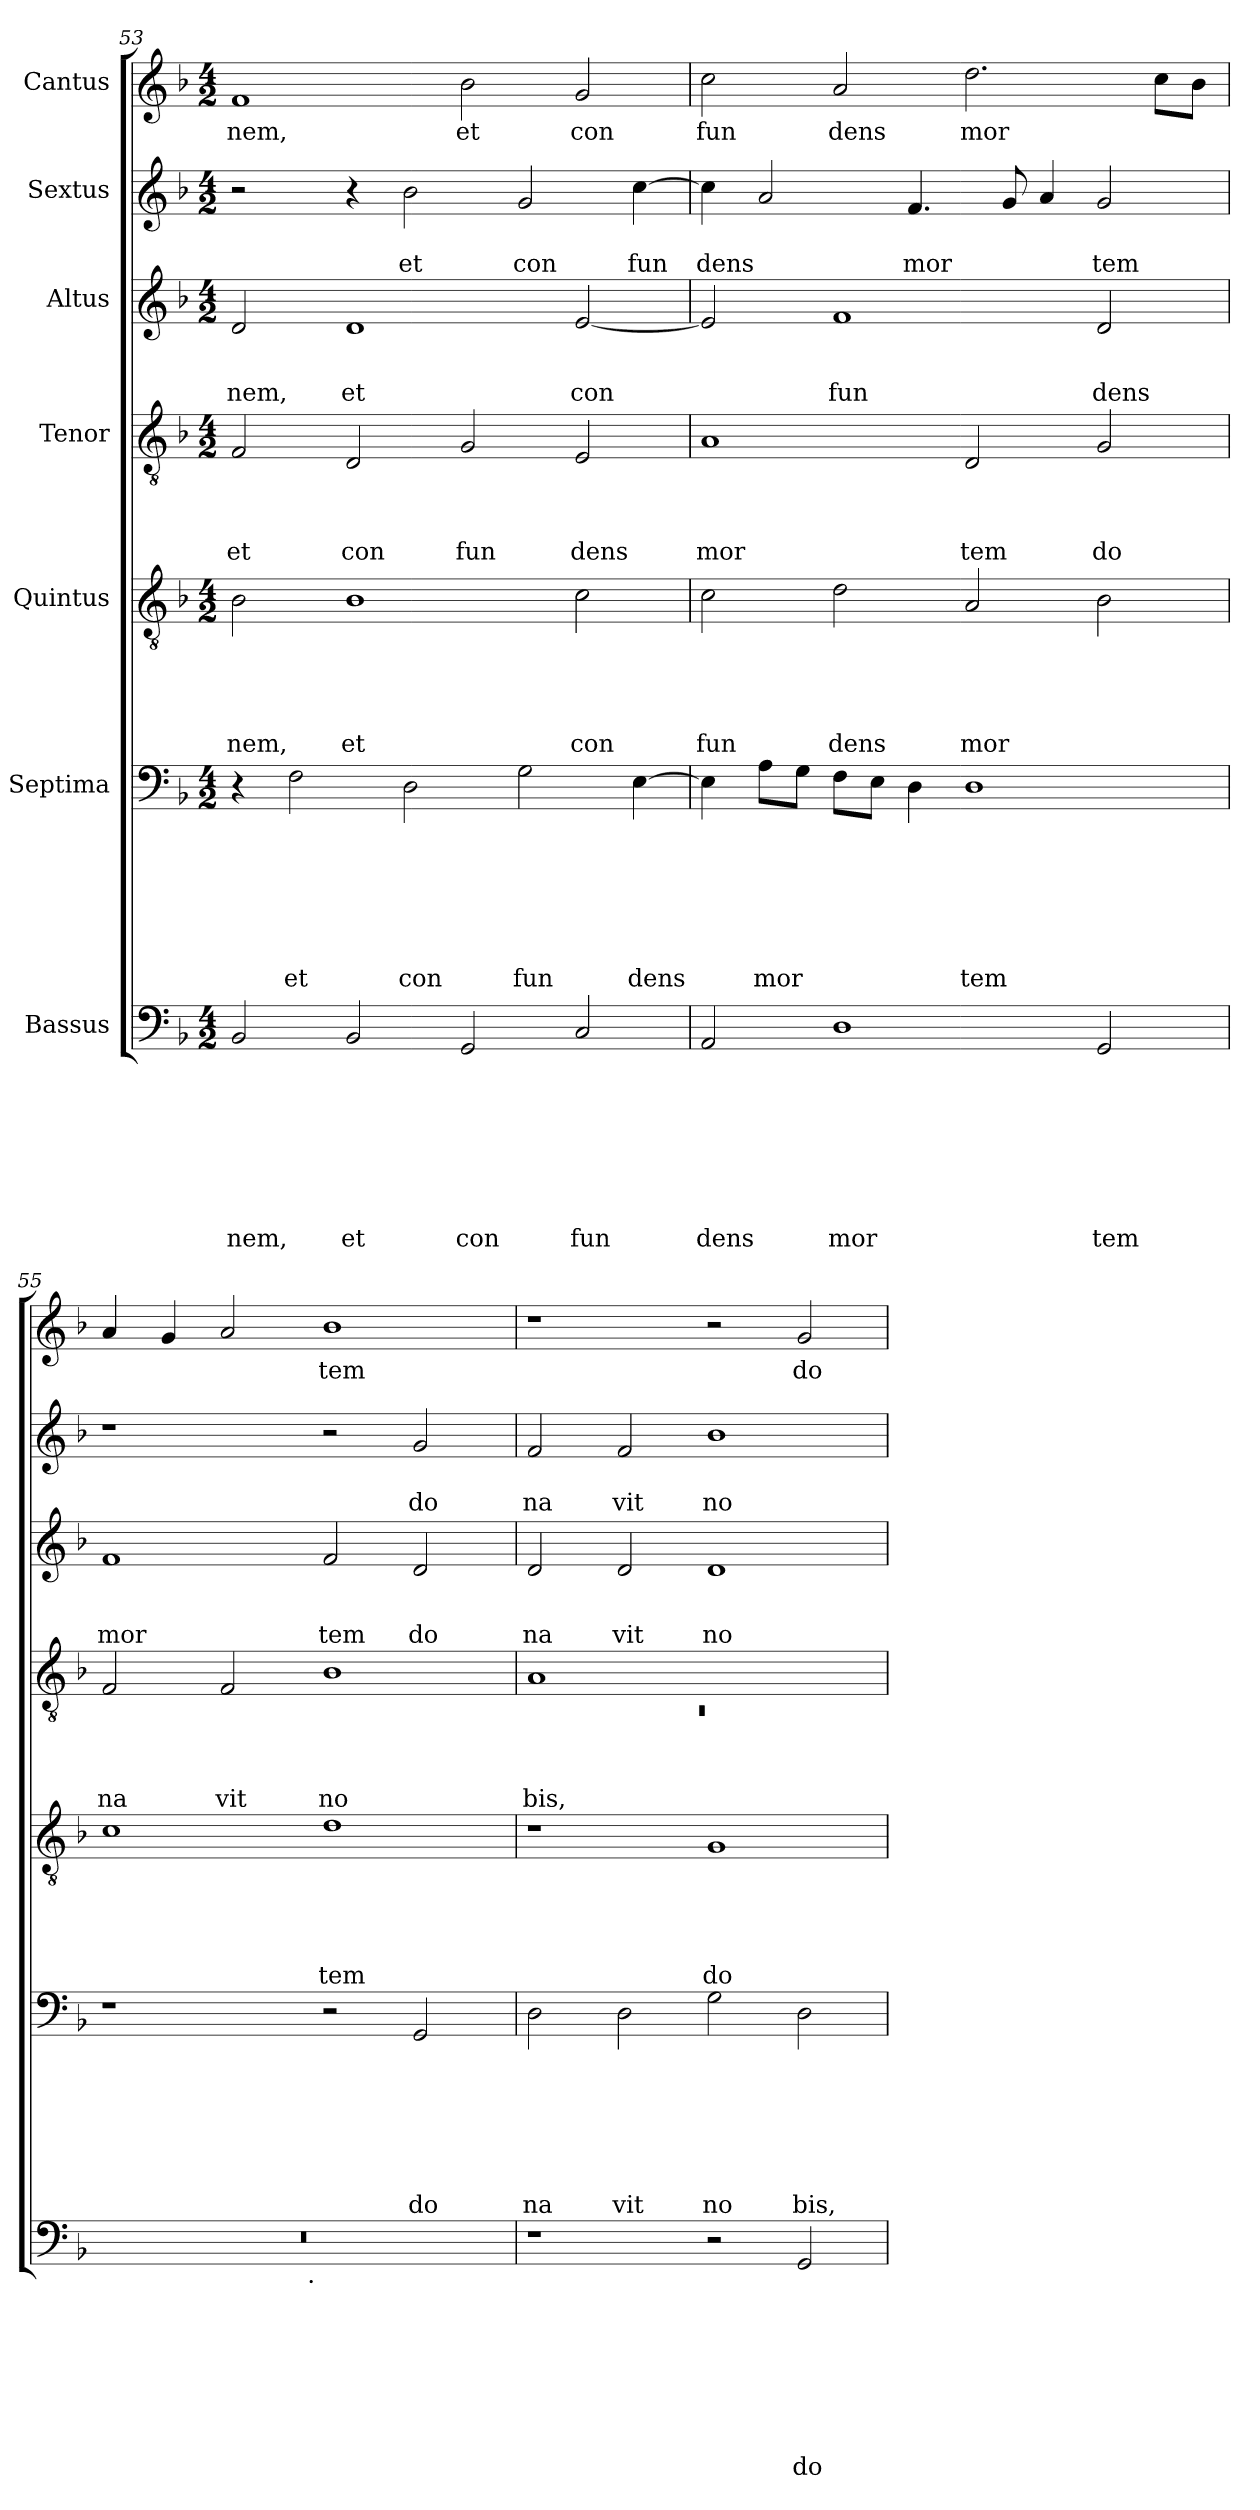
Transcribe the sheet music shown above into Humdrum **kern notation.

**kern	**text	**text	**text	**text	**text	**text	**text	**text	**kern	**text	**text	**text	**text	**text	**text	**text	**kern	**text	**text	**text	**text	**text	**kern	**text	**text	**text	**text	**kern	**text	**text	**text	**kern	**text	**text	**kern	**text
*part7	*part7	*part7	*part7	*part7	*part7	*part7	*part7	*part7	*part6	*part6	*part6	*part6	*part6	*part6	*part6	*part6	*part5	*part5	*part5	*part5	*part5	*part5	*part4	*part4	*part4	*part4	*part4	*part3	*part3	*part3	*part3	*part2	*part2	*part2	*part1	*part1
*staff7	*staff7	*staff7	*staff7	*staff7	*staff7	*staff7	*staff7	*staff7	*staff6	*staff6	*staff6	*staff6	*staff6	*staff6	*staff6	*staff6	*staff5	*staff5	*staff5	*staff5	*staff5	*staff5	*staff4	*staff4	*staff4	*staff4	*staff4	*staff3	*staff3	*staff3	*staff3	*staff2	*staff2	*staff2	*staff1	*staff1
*I"Bassus	*	*	*	*	*	*	*	*	*I"Septima	*	*	*	*	*	*	*	*I"Quintus	*	*	*	*	*	*I"Tenor	*	*	*	*	*I"Altus	*	*	*	*I"Sextus	*	*	*I"Cantus	*
*clefF4	*	*	*	*	*	*	*	*	*clefF4	*	*	*	*	*	*	*	*clefGv2	*	*	*	*	*	*clefGv2	*	*	*	*	*clefG2	*	*	*	*clefG2	*	*	*clefG2	*
*ITrd-3c-5	*	*	*	*	*	*	*	*	*ITrd-3c-5	*	*	*	*	*	*	*	*ITrd-3c-5	*	*	*	*	*	*ITrd-3c-5	*	*	*	*	*ITrd-3c-5	*	*	*	*	*	*	*ITrd-3c-5	*
*k[b-e-]	*	*	*	*	*	*	*	*	*k[b-e-]	*	*	*	*	*	*	*	*k[b-e-]	*	*	*	*	*	*k[b-e-]	*	*	*	*	*k[b-e-]	*	*	*	*k[b-]	*	*	*k[b-e-]	*
*B-:	*	*	*	*	*	*	*	*	*B-:	*	*	*	*	*	*	*	*B-:	*	*	*	*	*	*B-:	*	*	*	*	*B-:	*	*	*	*F:	*	*	*B-:	*
*M4/2	*	*	*	*	*	*	*	*	*M4/2	*	*	*	*	*	*	*	*M4/2	*	*	*	*	*	*M4/2	*	*	*	*	*M4/2	*	*	*	*M4/2	*	*	*M4/2	*
=53	=53	=53	=53	=53	=53	=53	=53	=53	=53	=53	=53	=53	=53	=53	=53	=53	=53	=53	=53	=53	=53	=53	=53	=53	=53	=53	=53	=53	=53	=53	=53	=53	=53	=53	=53	=53
!	!	!	!	!	!	!	!	!LO:LY:b	!	!	!	!	!	!	!	!	!	!	!	!	!	!LO:LY:b	!	!	!	!	!LO:LY:b	!	!	!	!LO:LY:b	!	!	!	!	!LO:LY:b
2E-/	.	.	.	.	.	.	.	nem,	4r	.	.	.	.	.	.	.	2e-\	.	.	.	.	nem,	2B-/	.	.	.	et	2g/	.	.	nem,	2r	.	.	1b-	nem,
!	!	!	!	!	!	!	!	!	!	!	!	!	!	!	!	!LO:LY:b	!	!	!	!	!	!	!	!	!	!	!	!	!	!	!	!	!	!	!	!
.	.	.	.	.	.	.	.	.	2B-\	.	.	.	.	.	.	et	.	.	.	.	.	.	.	.	.	.	.	.	.	.	.	.	.	.	.	.
!	!	!	!	!	!	!	!	!LO:LY:b	!	!	!	!	!	!	!	!	!	!	!	!	!	!LO:LY:b	!	!	!	!	!LO:LY:b	!	!	!	!LO:LY:b	!	!	!	!	!
2E-/	.	.	.	.	.	.	.	et	.	.	.	.	.	.	.	.	1e-	.	.	.	.	et	2G/	.	.	.	con	1g	.	.	et	4r	.	.	.	.
!	!	!	!	!	!	!	!	!	!	!	!	!	!	!	!	!LO:LY:b	!	!	!	!	!	!	!	!	!	!	!	!	!	!	!	!	!	!LO:LY:b	!	!
.	.	.	.	.	.	.	.	.	2G\	.	.	.	.	.	.	con	.	.	.	.	.	.	.	.	.	.	.	.	.	.	.	2b-\	.	et	.	.
!	!	!	!	!	!	!	!	!LO:LY:b	!	!	!	!	!	!	!	!	!	!	!	!	!	!	!	!	!	!	!LO:LY:b	!	!	!	!	!	!	!	!	!LO:LY:b
2C/	.	.	.	.	.	.	.	con	.	.	.	.	.	.	.	.	.	.	.	.	.	.	2c/	.	.	.	fun	.	.	.	.	.	.	.	2ee-\	et
!	!	!	!	!	!	!	!	!	!	!	!	!	!	!	!	!LO:LY:b	!	!	!	!	!	!	!	!	!	!	!	!	!	!	!	!	!	!LO:LY:b	!	!
.	.	.	.	.	.	.	.	.	2c\	.	.	.	.	.	.	fun	.	.	.	.	.	.	.	.	.	.	.	.	.	.	.	2g/	.	con	.	.
!	!	!	!	!	!	!	!	!LO:LY:b	!	!	!	!	!	!	!	!	!	!	!	!	!	!LO:LY:b	!	!	!	!	!LO:LY:b	!	!	!	!LO:LY:b	!	!	!	!	!LO:LY:b
2F/	.	.	.	.	.	.	.	fun	.	.	.	.	.	.	.	.	2f\	.	.	.	.	con	2A/	.	.	.	dens	[<2a/	.	.	con	.	.	.	2cc/	con
!	!	!	!	!	!	!	!	!	!	!	!	!	!	!	!	!LO:LY:b	!	!	!	!	!	!	!	!	!	!	!	!	!	!	!	!	!	!LO:LY:b	!	!
.	.	.	.	.	.	.	.	.	[>4A\	.	.	.	.	.	.	dens	.	.	.	.	.	.	.	.	.	.	.	.	.	.	.	[>4cc\	.	fun	.	.
=54	=54	=54	=54	=54	=54	=54	=54	=54	=54	=54	=54	=54	=54	=54	=54	=54	=54	=54	=54	=54	=54	=54	=54	=54	=54	=54	=54	=54	=54	=54	=54	=54	=54	=54	=54	=54
!	!	!	!	!	!	!	!	!LO:LY:b	!	!	!	!	!	!	!	!	!	!	!	!	!	!LO:LY:b	!	!	!	!	!LO:LY:b	!	!	!	!	!	!	!LO:LY:b	!	!LO:LY:b
2D/	.	.	.	.	.	.	.	dens	4A\]	.	.	.	.	.	.	.	2f\	.	.	.	.	fun	1d	.	.	.	mor	2a/]	.	.	.	4cc\]	.	dens	2ff\	fun
!	!	!	!	!	!	!	!	!	!	!	!	!	!	!	!	!LO:LY:b	!	!	!	!	!	!	!	!	!	!	!	!	!	!	!	!	!	!	!	!
.	.	.	.	.	.	.	.	.	8d\L	.	.	.	.	.	.	mor	.	.	.	.	.	.	.	.	.	.	.	.	.	.	.	2a/	.	.	.	.
.	.	.	.	.	.	.	.	.	8c\J	.	.	.	.	.	.	.	.	.	.	.	.	.	.	.	.	.	.	.	.	.	.	.	.	.	.	.
!	!	!	!	!	!	!	!	!LO:LY:b	!	!	!	!	!	!	!	!	!	!	!	!	!	!LO:LY:b	!	!	!	!	!	!	!	!	!LO:LY:b	!	!	!	!	!LO:LY:b
1G	.	.	.	.	.	.	.	mor	8B-\L	.	.	.	.	.	.	.	2g\	.	.	.	.	dens	.	.	.	.	.	1b-	.	.	fun	.	.	.	2dd/	dens
.	.	.	.	.	.	.	.	.	8A\J	.	.	.	.	.	.	.	.	.	.	.	.	.	.	.	.	.	.	.	.	.	.	.	.	.	.	.
!	!	!	!	!	!	!	!	!	!	!	!	!	!	!	!	!	!	!	!	!	!	!	!	!	!	!	!	!	!	!	!	!	!	!LO:LY:b	!	!
.	.	.	.	.	.	.	.	.	4G\	.	.	.	.	.	.	.	.	.	.	.	.	.	.	.	.	.	.	.	.	.	.	4.f/	.	mor	.	.
!	!	!	!	!	!	!	!	!	!	!	!	!	!	!	!	!LO:LY:b	!	!	!	!	!	!LO:LY:b	!	!	!	!	!LO:LY:b	!	!	!	!	!	!	!	!	!LO:LY:b
.	.	.	.	.	.	.	.	.	1G	.	.	.	.	.	.	tem	2d/	.	.	.	.	mor	2G/	.	.	.	tem	.	.	.	.	.	.	.	2.gg\	mor
.	.	.	.	.	.	.	.	.	.	.	.	.	.	.	.	.	.	.	.	.	.	.	.	.	.	.	.	.	.	.	.	8g/	.	.	.	.
.	.	.	.	.	.	.	.	.	.	.	.	.	.	.	.	.	.	.	.	.	.	.	.	.	.	.	.	.	.	.	.	4a/	.	.	.	.
!	!	!	!	!	!	!	!	!LO:LY:b	!	!	!	!	!	!	!	!	!	!	!	!	!	!	!	!	!	!	!LO:LY:b	!	!	!	!LO:LY:b	!	!	!LO:LY:b	!	!
2C/	.	.	.	.	.	.	.	tem	.	.	.	.	.	.	.	.	2e-\	.	.	.	.	.	2c/	.	.	.	do	2g/	.	.	dens	2g/	.	tem	.	.
.	.	.	.	.	.	.	.	.	.	.	.	.	.	.	.	.	.	.	.	.	.	.	.	.	.	.	.	.	.	.	.	.	.	.	8ff\L	.
.	.	.	.	.	.	.	.	.	.	.	.	.	.	.	.	.	.	.	.	.	.	.	.	.	.	.	.	.	.	.	.	.	.	.	8ee-\J	.
=55	=55	=55	=55	=55	=55	=55	=55	=55	=55	=55	=55	=55	=55	=55	=55	=55	=55	=55	=55	=55	=55	=55	=55	=55	=55	=55	=55	=55	=55	=55	=55	=55	=55	=55	=55	=55
!	!	!	!	!	!	!	!	!	!	!	!	!	!	!	!	!	!	!	!	!	!	!	!	!	!	!	!LO:LY:b	!	!	!	!LO:LY:b	!	!	!	!	!
*^	*	*	*	*	*	*	*	*	*	*	*	*	*	*	*	*	*	*	*	*	*	*	*	*	*	*	*	*	*	*	*	*	*	*	*	*
0r	2ryy	.	.	.	.	.	.	.	.	1r	.	.	.	.	.	.	.	1f	.	.	.	.	.	2B-/	.	.	.	na	1b-	.	.	mor	1r	.	.	4dd/	.
.	.	.	.	.	.	.	.	.	.	.	.	.	.	.	.	.	.	.	.	.	.	.	.	.	.	.	.	.	.	.	.	.	.	.	.	4cc/	.
!	!	!	!	!	!	!	!	!	!	!	!	!	!	!	!	!	!	!	!	!	!	!	!	!	!	!	!	!LO:LY:b	!	!	!	!	!	!	!	!	!
.	4...ryy	.	.	.	.	.	.	.	.	.	.	.	.	.	.	.	.	.	.	.	.	.	.	2B-/	.	.	.	vit	.	.	.	.	.	.	.	2dd/	.
!	!LO:TX:b:t=.	!	!	!	!	!	!	!	!	!	!	!	!	!	!	!	!	!	!	!	!	!	!	!	!	!	!	!	!	!	!	!	!	!	!	!	!
.	1ryy	.	.	.	.	.	.	.	.	.	.	.	.	.	.	.	.	.	.	.	.	.	.	.	.	.	.	.	.	.	.	.	.	.	.	.	.
!	!	!	!	!	!	!	!	!	!	!	!	!	!	!	!	!	!	!	!	!	!	!	!LO:LY:b	!	!	!	!	!LO:LY:b	!	!	!	!LO:LY:b	!	!	!	!	!LO:LY:b
.	.	.	.	.	.	.	.	.	.	2r	.	.	.	.	.	.	.	1g	.	.	.	.	tem	1e-	.	.	.	no	2b-/	.	.	tem	2r	.	.	1ee-	tem
!	!	!	!	!	!	!	!	!	!	!	!	!	!	!	!	!	!LO:LY:b	!	!	!	!	!	!	!	!	!	!	!	!	!	!	!LO:LY:b	!	!	!LO:LY:b	!	!
.	.	.	.	.	.	.	.	.	.	2C/	.	.	.	.	.	.	do	.	.	.	.	.	.	.	.	.	.	.	2g/	.	.	do	2g/	.	do	.	.
.	32ryy	.	.	.	.	.	.	.	.	.	.	.	.	.	.	.	.	.	.	.	.	.	.	.	.	.	.	.	.	.	.	.	.	.	.	.	.
=56	=56	=56	=56	=56	=56	=56	=56	=56	=56	=56	=56	=56	=56	=56	=56	=56	=56	=56	=56	=56	=56	=56	=56	=56	=56	=56	=56	=56	=56	=56	=56	=56	=56	=56	=56	=56	=56
*	*	*	*	*	*	*	*	*	*	*	*	*	*	*	*	*	*	*	*	*	*	*	*	*^	*	*	*	*	*	*	*	*	*	*	*	*	*
!	!	!	!	!	!	!	!	!	!	!	!	!	!	!	!	!	!LO:LY:b	!	!	!	!	!	!	!	!LO:N:vis=1	!	!	!	!LO:LY:b	!	!	!	!LO:LY:b	!	!	!LO:LY:b	!	!
*v	*v	*	*	*	*	*	*	*	*	*	*	*	*	*	*	*	*	*	*	*	*	*	*	*	*	*	*	*	*	*	*	*	*	*	*	*	*	*
1r	.	.	.	.	.	.	.	.	2G\	.	.	.	.	.	.	na	1r	.	.	.	.	.	1d	0rC	.	.	.	bis,	2g/	.	.	na	2f/	.	na	1r	.
!	!	!	!	!	!	!	!	!	!	!	!	!	!	!	!	!LO:LY:b	!	!	!	!	!	!	!	!	!	!	!	!	!	!	!	!LO:LY:b	!	!	!LO:LY:b	!	!
.	.	.	.	.	.	.	.	.	2G\	.	.	.	.	.	.	vit	.	.	.	.	.	.	.	.	.	.	.	.	2g/	.	.	vit	2f/	.	vit	.	.
!	!	!	!	!	!	!	!	!	!	!	!	!	!	!	!	!LO:LY:b	!	!	!	!	!	!LO:LY:b	!	!	!	!	!	!	!	!	!	!LO:LY:b	!	!	!LO:LY:b	!	!
2r	.	.	.	.	.	.	.	.	2c\	.	.	.	.	.	.	no	1c	.	.	.	.	do	1ryy	.	.	.	.	.	1g	.	.	no	1b-	.	no	2r	.
!	!	!	!	!	!	!	!	!LO:LY:b	!	!	!	!	!	!	!	!LO:LY:b	!	!	!	!	!	!	!	!	!	!	!	!	!	!	!	!	!	!	!	!	!LO:LY:b
2C/	.	.	.	.	.	.	.	do	2G\	.	.	.	.	.	.	bis,	.	.	.	.	.	.	.	.	.	.	.	.	.	.	.	.	.	.	.	2cc/	do
*	*	*	*	*	*	*	*	*	*	*	*	*	*	*	*	*	*	*	*	*	*	*	*v	*v	*	*	*	*	*	*	*	*	*	*	*	*	*
=	=	=	=	=	=	=	=	=	=	=	=	=	=	=	=	=	=	=	=	=	=	=	=	=	=	=	=	=	=	=	=	=	=	=	=	=
*-	*-	*-	*-	*-	*-	*-	*-	*-	*-	*-	*-	*-	*-	*-	*-	*-	*-	*-	*-	*-	*-	*-	*-	*-	*-	*-	*-	*-	*-	*-	*-	*-	*-	*-	*-	*-
